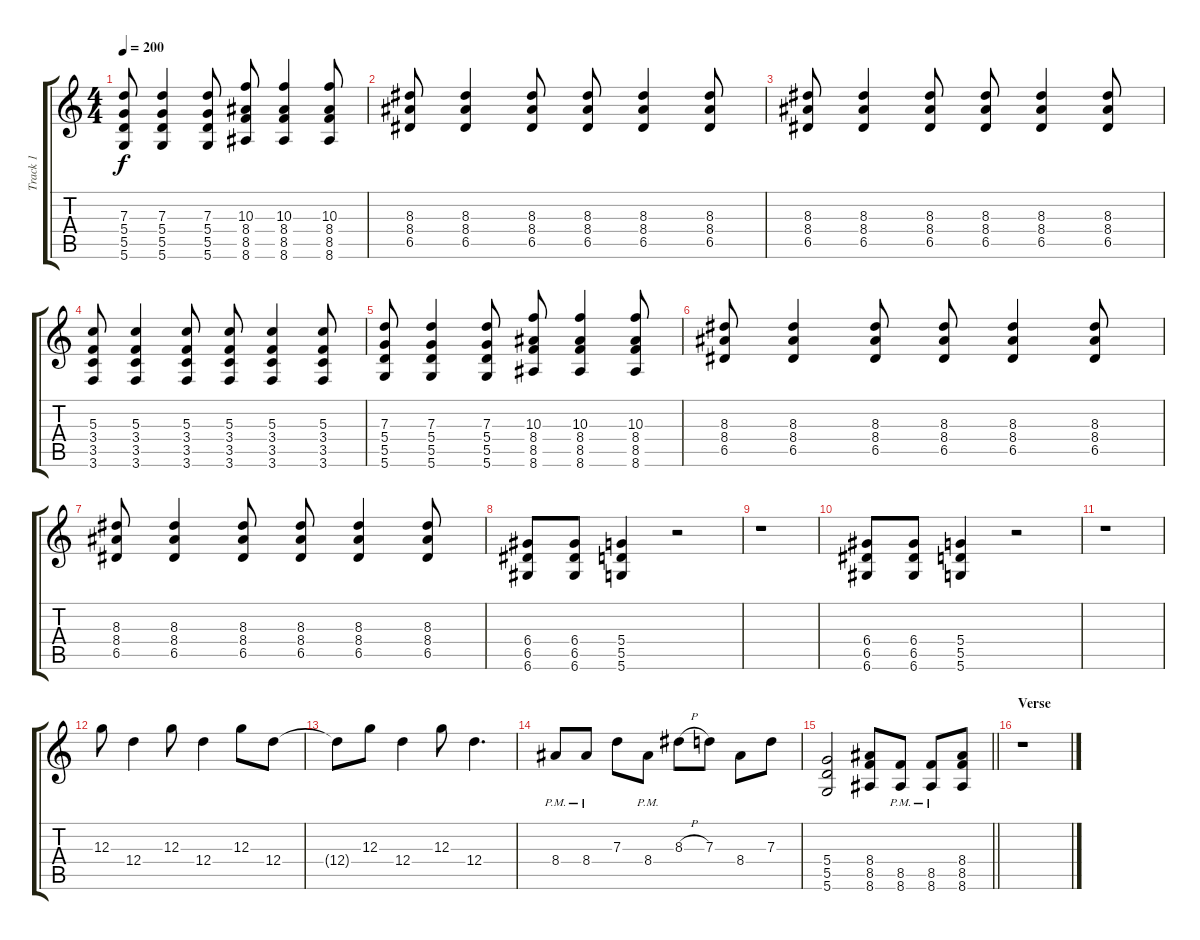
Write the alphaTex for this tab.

\track ("Track 1" "Track 1") {instrument overdrivenguitar}
\staff {score tabs}
\tuning (E4 B3 G3 D3 A2 D2) {hide}
\ts (4 4)
\tempo 200
\clef g2
\ks c
(7.3 5.4 5.5 5.6).8{dy f} (7.3 5.4 5.5 5.6).4 (7.3 5.4 5.5 5.6).8 (10.3 8.4 8.5 8.6).8 (10.3 8.4 8.5 8.6).4 (10.3 8.4 8.5 8.6).8 |
(8.3 8.4 6.5).8 (8.3 8.4 6.5).4 (8.3 8.4 6.5).8 (8.3 8.4 6.5).8 (8.3 8.4 6.5).4 (8.3 8.4 6.5).8 |
(8.3 8.4 6.5).8 (8.3 8.4 6.5).4 (8.3 8.4 6.5).8 (8.3 8.4 6.5).8 (8.3 8.4 6.5).4 (8.3 8.4 6.5).8 |
(5.3 3.4 3.5 3.6).8 (5.3 3.4 3.5 3.6).4 (5.3 3.4 3.5 3.6).8 (5.3 3.4 3.5 3.6).8 (5.3 3.4 3.5 3.6).4 (5.3 3.4 3.5 3.6).8 |
(7.3 5.4 5.5 5.6).8 (7.3 5.4 5.5 5.6).4 (7.3 5.4 5.5 5.6).8 (10.3 8.4 8.5 8.6).8 (10.3 8.4 8.5 8.6).4 (10.3 8.4 8.5 8.6).8 |
(8.3 8.4 6.5).8 (8.3 8.4 6.5).4 (8.3 8.4 6.5).8 (8.3 8.4 6.5).8 (8.3 8.4 6.5).4 (8.3 8.4 6.5).8 |
(8.3 8.4 6.5).8 (8.3 8.4 6.5).4 (8.3 8.4 6.5).8 (8.3 8.4 6.5).8 (8.3 8.4 6.5).4 (8.3 8.4 6.5).8 |
(6.4 6.5 6.6).8 (6.4 6.5 6.6).8 (5.4 5.5 5.6).4 r.2 |
r.1 |
(6.4 6.5 6.6).8 (6.4 6.5 6.6).8 (5.4 5.5 5.6).4 r.2 |
r.1 |
12.3.8 12.4.4 12.3.8 12.4.4 12.3.8 12.4.8 |
12.4{t}.8 12.3.8 12.4.4 12.3.8 12.4.4{d} |
8.4{pm}.8 8.4{pm}.8 7.3.8 8.4{pm}.8 8.3{h}.8 7.3.8 8.4.8 7.3.8 |
\barLineRight lightlight
(5.4 5.5 5.6).2 (8.4 8.5 8.6).8 (8.5{pm} 8.6{pm}).8 (8.5{pm} 8.6{pm}).8 (8.4 8.5 8.6).8 |
\section ("" "Verse")
r.1
